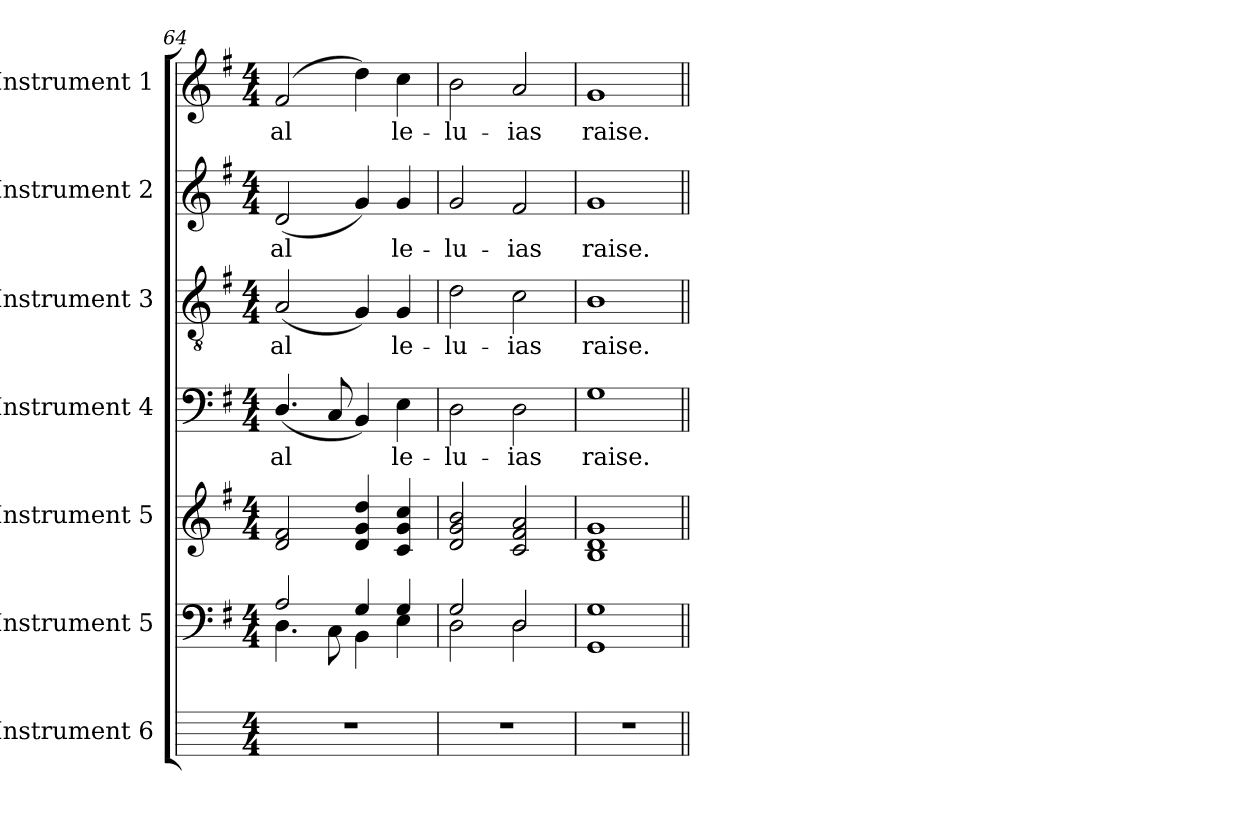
**kern	**kern	**kern	**kern	**text	**kern	**text	**kern	**text	**kern	**text
*part7	*part6	*part5	*part4	*part4	*part3	*part3	*part2	*part2	*part1	*part1
*staff7	*staff6	*staff5	*staff4	*staff4	*staff3	*staff3	*staff2	*staff2	*staff1	*staff1
*I"Instrument 6	*I"Instrument 5	*I"Instrument 5	*I"Instrument 4	*	*I"Instrument 3	*	*I"Instrument 2	*	*I"Instrument 1	*
*	*clefF4	*clefG2	*clefF4	*	*clefGv2	*	*clefG2	*	*clefG2	*
*k[]	*k[f#]	*k[f#]	*k[f#]	*	*k[f#]	*	*k[f#]	*	*k[f#]	*
*C:	*G:	*G:	*G:	*	*G:	*	*G:	*	*G:	*
*M4/4	*M4/4	*M4/4	*M4/4	*	*M4/4	*	*M4/4	*	*M4/4	*
=64	=64	=64	=64	=64	=64	=64	=64	=64	=64	=64
*	*^	*	*	*	*	*	*	*	*	*
!	!	!	!	!	!LO:LY:b:cj	!	!LO:LY:b:cj	!	!LO:LY:b:cj	!	!LO:LY:b:cj
1r	2A/	4.D\	2d/ 2f#/	(<4.D/	al-	(<2A/	al-	(<2d/	al-	(<2f#/	al-
!	!	!	!	!	!LO:LY:b:cj	!	!	!	!	!	!
.	.	8C\	.	8C/	--	.	.	.	.	.	.
!	!	!	!	!	!LO:LY:b:cj	!	!LO:LY:b:cj	!	!LO:LY:b:cj	!	!LO:LY:b:cj
.	4G/	4BB\	4g/ 4d/ 4dd/	4BB/)	--	4G/)	--	4g/)	--	4dd\)	--
!	!	!	!	!	!LO:LY:b:cj	!	!LO:LY:b:cj	!	!LO:LY:b:cj	!	!LO:LY:b:cj
.	4G/	4E\	4cc/ 4g/ 4c/	4E\	-le-	4G/	-le-	4g/	-le-	4cc\	-le-
=65	=65	=65	=65	=65	=65	=65	=65	=65	=65	=65	=65
!	!	!	!	!	!LO:LY:b:cj	!	!LO:LY:b:cj	!	!LO:LY:b:cj	!	!LO:LY:b:cj
1r	2G/	2D\	2g/ 2d/ 2b/	2D\	-lu-	2d\	-lu-	2g/	-lu-	2b\	-lu-
!	!	!	!	!	!LO:LY:b:cj	!	!LO:LY:b:cj	!	!LO:LY:b:cj	!	!LO:LY:b:cj
.	2D/	2D\	2f#/ 2c/ 2a/	2D\	-ias	2c\	-ias	2f#/	-ias	2a/	-ias
=66	=66	=66	=66	=66	=66	=66	=66	=66	=66	=66	=66
!	!	!	!	!	!LO:LY:b:cj	!	!LO:LY:b:cj	!	!LO:LY:b:cj	!	!LO:LY:b:cj
*	*v	*v	*	*	*	*	*	*	*	*	*
1r	1G 1GG	1d 1B 1g	1G	raise.	1B	raise.	1g	raise.	1g	raise.
=||	=||	=||	=||	=||	=||	=||	=||	=||	=||	=||
*-	*-	*-	*-	*-	*-	*-	*-	*-	*-	*-
